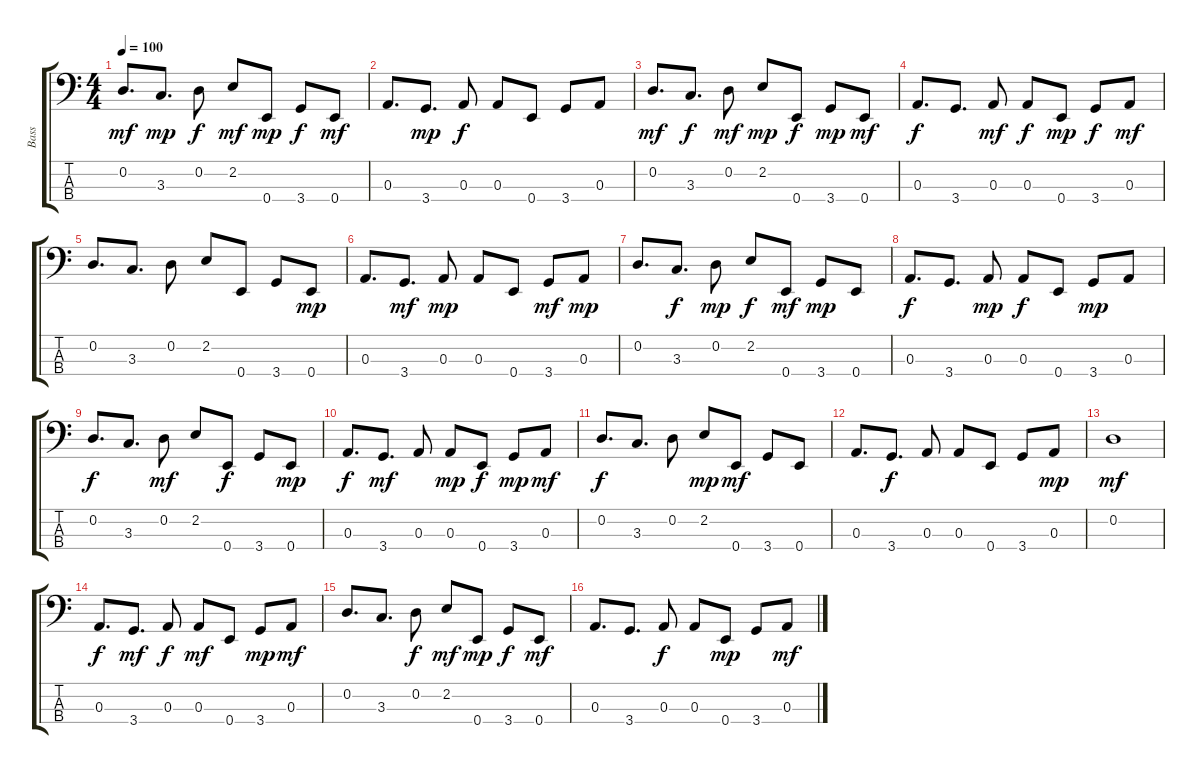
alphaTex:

\track ("Bass" "Bass") {instrument electricbassfinger}
\staff {score tabs}
\tuning (G2 D2 A1 E1) {hide}
\ts (4 4)
\tempo 100
\clef f4
\ks c
0.2.8{d dy mf} 3.3.8{d dy mp} 0.2.8{dy f} 2.2.8{dy mf} 0.4.8{dy mp} 3.4.8{dy f} 0.4.8{dy mf} |
0.3.8{d} 3.4.8{d dy mp} 0.3.8{dy f} 0.3.8 0.4.8 3.4.8 0.3.8 |
0.2.8{d dy mf} 3.3.8{d dy f} 0.2.8{dy mf} 2.2.8{dy mp} 0.4.8{dy f} 3.4.8{dy mp} 0.4.8{dy mf} |
0.3.8{d dy f} 3.4.8{d} 0.3.8{dy mf} 0.3.8{dy f} 0.4.8{dy mp} 3.4.8{dy f} 0.3.8{dy mf} |
0.2.8{d} 3.3.8{d} 0.2.8 2.2.8 0.4.8 3.4.8 0.4.8{dy mp} |
0.3.8{d} 3.4.8{d dy mf} 0.3.8{dy mp} 0.3.8 0.4.8 3.4.8{dy mf} 0.3.8{dy mp} |
0.2.8{d} 3.3.8{d dy f} 0.2.8{dy mp} 2.2.8{dy f} 0.4.8{dy mf} 3.4.8{dy mp} 0.4.8 |
0.3.8{d dy f} 3.4.8{d} 0.3.8{dy mp} 0.3.8{dy f} 0.4.8 3.4.8{dy mp} 0.3.8 |
0.2.8{d dy f} 3.3.8{d} 0.2.8{dy mf} 2.2.8 0.4.8{dy f} 3.4.8 0.4.8{dy mp} |
0.3.8{d dy f} 3.4.8{d dy mf} 0.3.8 0.3.8{dy mp} 0.4.8{dy f} 3.4.8{dy mp} 0.3.8{dy mf} |
0.2.8{d dy f} 3.3.8{d} 0.2.8 2.2.8{dy mp} 0.4.8{dy mf} 3.4.8 0.4.8 |
0.3.8{d} 3.4.8{d dy f} 0.3.8 0.3.8 0.4.8 3.4.8 0.3.8{dy mp} |
0.2.1{dy mf} |
0.3.8{d dy f} 3.4.8{d dy mf} 0.3.8{dy f} 0.3.8{dy mf} 0.4.8 3.4.8{dy mp} 0.3.8{dy mf} |
0.2.8{d} 3.3.8{d} 0.2.8{dy f} 2.2.8{dy mf} 0.4.8{dy mp} 3.4.8{dy f} 0.4.8{dy mf} |
0.3.8{d} 3.4.8{d} 0.3.8{dy f} 0.3.8 0.4.8{dy mp} 3.4.8 0.3.8{dy mf}
